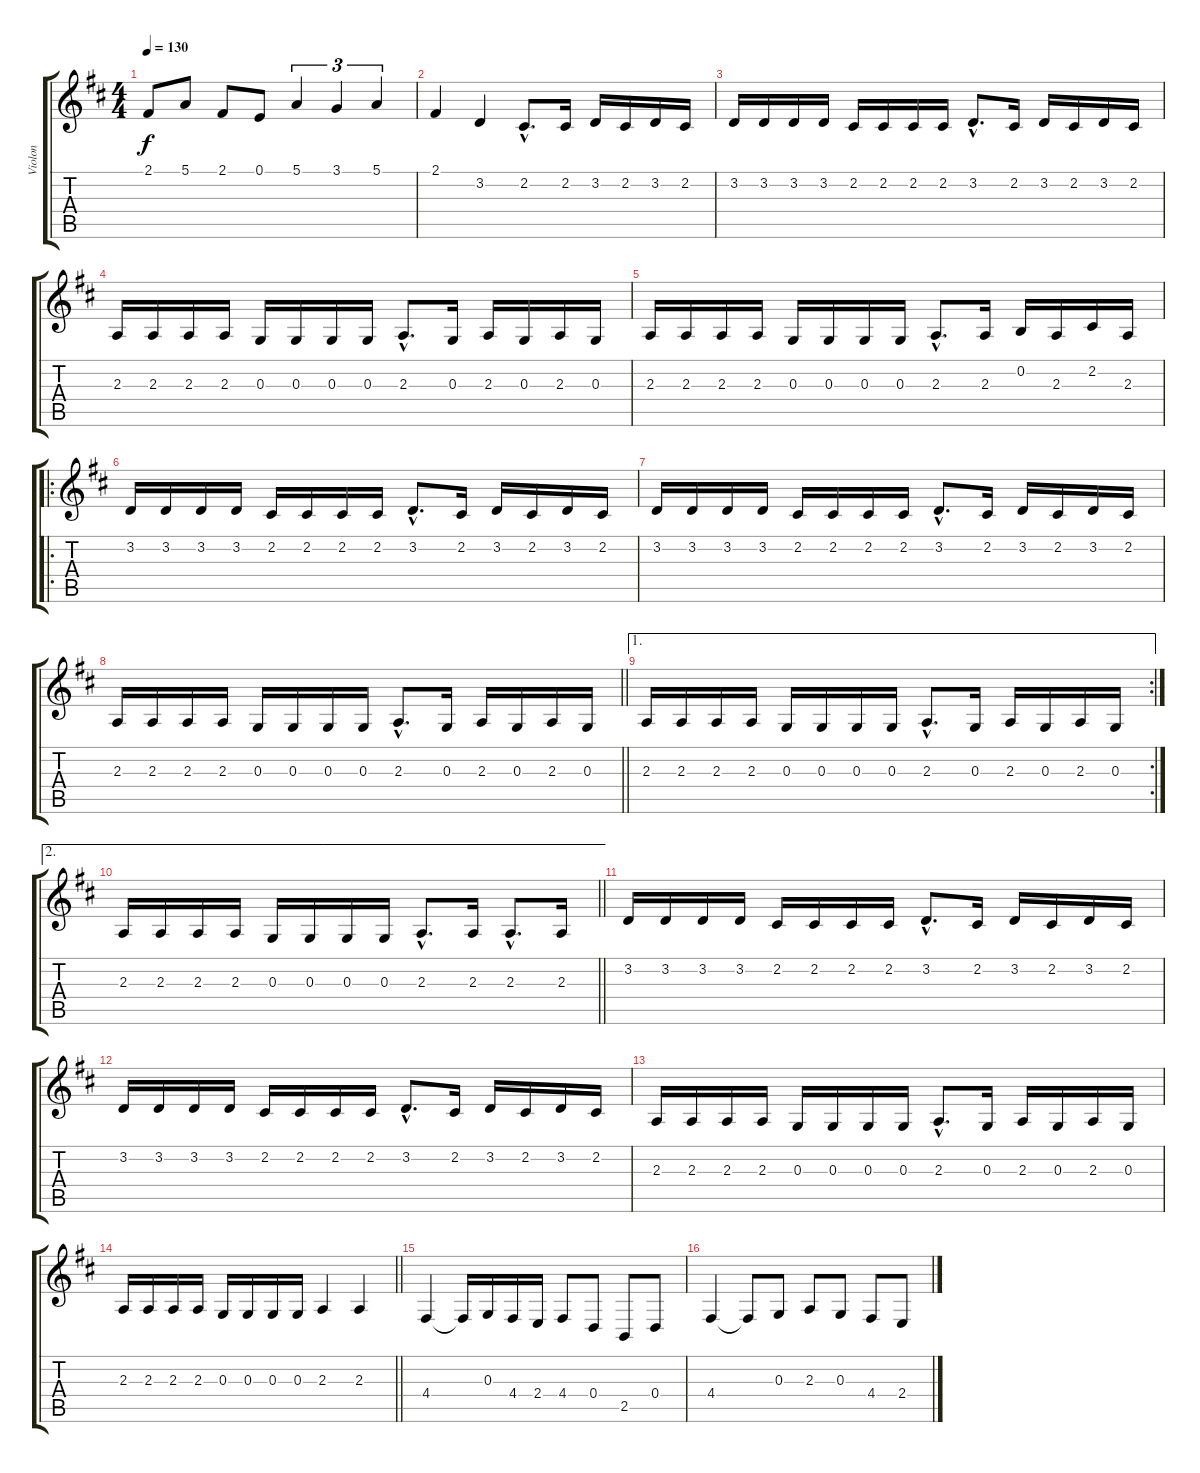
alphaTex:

\track ("Violon" "Violon") {instrument violin}
\staff {score tabs}
\tuning (E4 B3 G3 D3 A2 E2) {hide}
\ts (4 4)
\tempo 130
\clef g2
\ks d
2.1.8{dy f} 5.1.8 2.1.8 0.1.8 5.1.4{tu (3 2)} 3.1.4{tu (3 2)} 5.1.4{tu (3 2)} |
2.1.4 3.2.4 2.2{hac}.8{d} 2.2.16 3.2.16 2.2.16 3.2.16 2.2.16 |
3.2.16 3.2.16 3.2.16 3.2.16 2.2.16 2.2.16 2.2.16 2.2.16 3.2{hac}.8{d} 2.2.16 3.2.16 2.2.16 3.2.16 2.2.16 |
2.3.16 2.3.16 2.3.16 2.3.16 0.3.16 0.3.16 0.3.16 0.3.16 2.3{hac}.8{d} 0.3.16 2.3.16 0.3.16 2.3.16 0.3.16 |
2.3.16 2.3.16 2.3.16 2.3.16 0.3.16 0.3.16 0.3.16 0.3.16 2.3{hac}.8{d} 2.3.16 0.2.16 2.3.16 2.2.16 2.3.16 |
\ro
3.2.16 3.2.16 3.2.16 3.2.16 2.2.16 2.2.16 2.2.16 2.2.16 3.2{hac}.8{d} 2.2.16 3.2.16 2.2.16 3.2.16 2.2.16 |
3.2.16 3.2.16 3.2.16 3.2.16 2.2.16 2.2.16 2.2.16 2.2.16 3.2{hac}.8{d} 2.2.16 3.2.16 2.2.16 3.2.16 2.2.16 |
\barLineRight lightlight
2.3.16 2.3.16 2.3.16 2.3.16 0.3.16 0.3.16 0.3.16 0.3.16 2.3{hac}.8{d} 0.3.16 2.3.16 0.3.16 2.3.16 0.3.16 |
\ae 1
\rc 2
2.3.16 2.3.16 2.3.16 2.3.16 0.3.16 0.3.16 0.3.16 0.3.16 2.3{hac}.8{d} 0.3.16 2.3.16 0.3.16 2.3.16 0.3.16 |
\ae 2
\barLineRight lightlight
2.3.16 2.3.16 2.3.16 2.3.16 0.3.16 0.3.16 0.3.16 0.3.16 2.3{hac}.8{d} 2.3.16 2.3{hac}.8{d} 2.3.16 |
3.2.16 3.2.16 3.2.16 3.2.16 2.2.16 2.2.16 2.2.16 2.2.16 3.2{hac}.8{d} 2.2.16 3.2.16 2.2.16 3.2.16 2.2.16 |
3.2.16 3.2.16 3.2.16 3.2.16 2.2.16 2.2.16 2.2.16 2.2.16 3.2{hac}.8{d} 2.2.16 3.2.16 2.2.16 3.2.16 2.2.16 |
2.3.16 2.3.16 2.3.16 2.3.16 0.3.16 0.3.16 0.3.16 0.3.16 2.3{hac}.8{d} 0.3.16 2.3.16 0.3.16 2.3.16 0.3.16 |
\barLineRight lightlight
2.3.16 2.3.16 2.3.16 2.3.16 0.3.16 0.3.16 0.3.16 0.3.16 2.3.4 2.3.4 |
4.4.4 4.4{t}.16 0.3.16 4.4.16 2.4.16 4.4.8 0.4.8 2.5.8 0.4.8 |
4.4.4 4.4{t}.8 0.3.8 2.3.8 0.3.8 4.4.8 2.4.8
